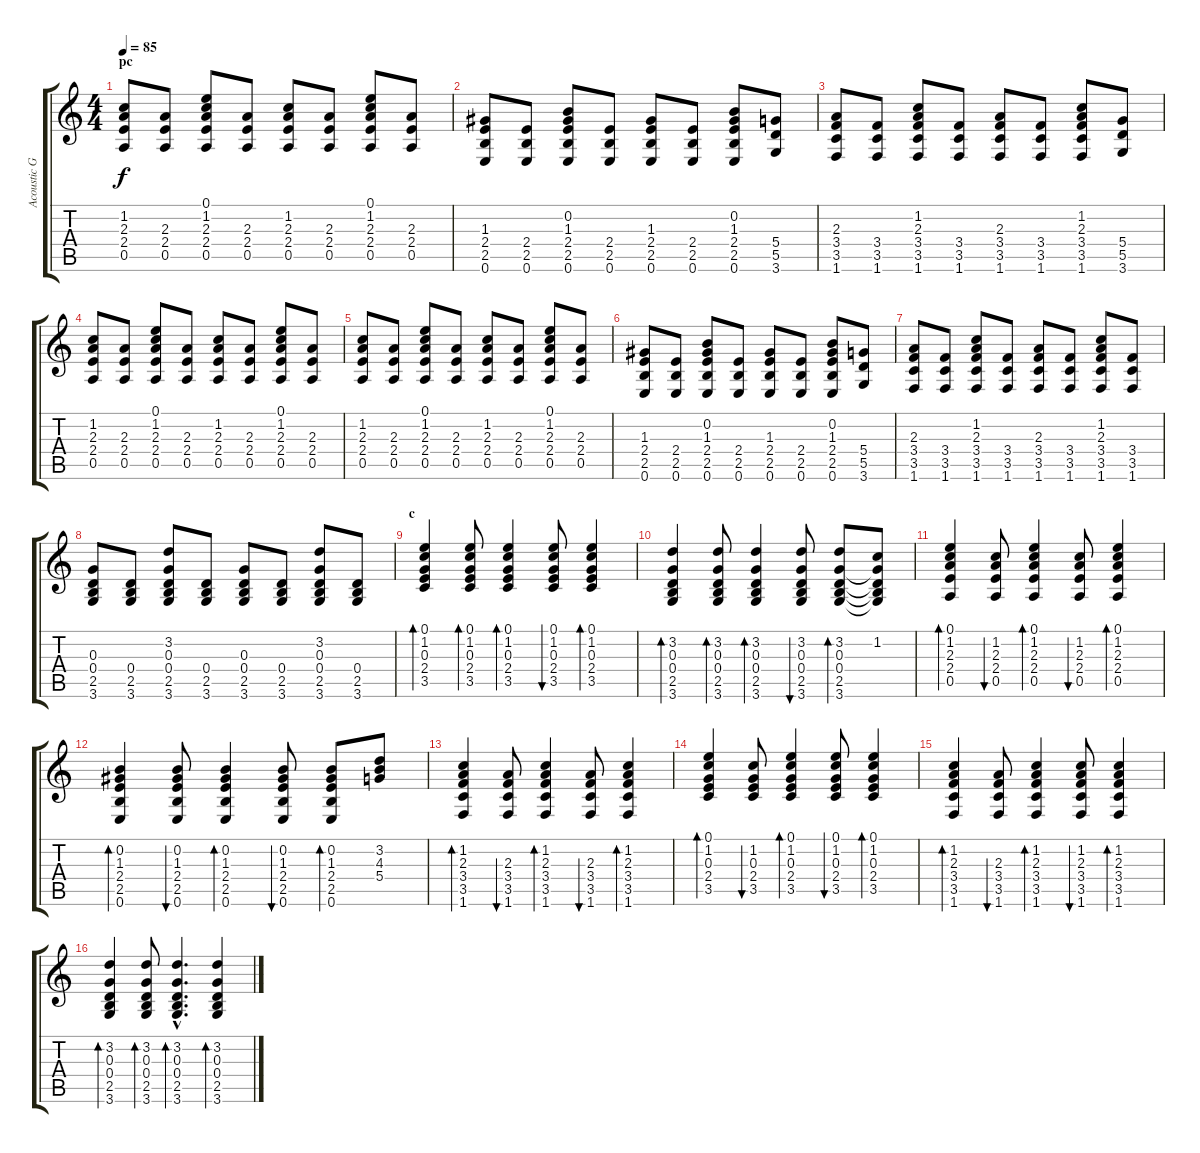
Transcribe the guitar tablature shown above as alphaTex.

\track ("Acoustic Guitar" "Acoustic G") {instrument acousticguitarsteel}
\staff {score tabs}
\tuning (E4 B3 G3 D3 A2 E2) {hide}
\ts (4 4)
\section ("" "pc")
\tempo 85
\clef g2
\ks c
(1.2 2.3 2.4 0.5).8{dy f volume 11} (2.3 2.4 0.5).8 (0.1 1.2 2.3 2.4 0.5).8 (2.3 2.4 0.5).8 (1.2 2.3 2.4 0.5).8 (2.3 2.4 0.5).8 (0.1 1.2 2.3 2.4 0.5).8 (2.3 2.4 0.5).8 |
(1.3 2.4 2.5 0.6).8 (2.4 2.5 0.6).8 (0.2 1.3 2.4 2.5 0.6).8 (2.4 2.5 0.6).8 (1.3 2.4 2.5 0.6).8 (2.4 2.5 0.6).8 (0.2 1.3 2.4 2.5 0.6).8 (5.4 5.5 3.6).8 |
(2.3 3.4 3.5 1.6).8 (3.4 3.5 1.6).8 (1.2 2.3 3.4 3.5 1.6).8 (3.4 3.5 1.6).8 (2.3 3.4 3.5 1.6).8 (3.4 3.5 1.6).8 (1.2 2.3 3.4 3.5 1.6).8 (5.4 5.5 3.6).8 |
(1.2 2.3 2.4 0.5).8 (2.3 2.4 0.5).8 (0.1 1.2 2.3 2.4 0.5).8 (2.3 2.4 0.5).8 (1.2 2.3 2.4 0.5).8 (2.3 2.4 0.5).8 (0.1 1.2 2.3 2.4 0.5).8 (2.3 2.4 0.5).8 |
(1.2 2.3 2.4 0.5).8 (2.3 2.4 0.5).8 (0.1 1.2 2.3 2.4 0.5).8 (2.3 2.4 0.5).8 (1.2 2.3 2.4 0.5).8 (2.3 2.4 0.5).8 (0.1 1.2 2.3 2.4 0.5).8 (2.3 2.4 0.5).8 |
(1.3 2.4 2.5 0.6).8 (2.4 2.5 0.6).8 (0.2 1.3 2.4 2.5 0.6).8 (2.4 2.5 0.6).8 (1.3 2.4 2.5 0.6).8 (2.4 2.5 0.6).8 (0.2 1.3 2.4 2.5 0.6).8 (5.4 5.5 3.6).8 |
(2.3 3.4 3.5 1.6).8 (3.4 3.5 1.6).8 (1.2 2.3 3.4 3.5 1.6).8 (3.4 3.5 1.6).8 (2.3 3.4 3.5 1.6).8 (3.4 3.5 1.6).8 (1.2 2.3 3.4 3.5 1.6).8 (3.4 3.5 1.6).8 |
(0.3 0.4 2.5 3.6).8 (0.4 2.5 3.6).8 (3.2 0.3 0.4 2.5 3.6).8 (0.4 2.5 3.6).8 (0.3 0.4 2.5 3.6).8 (0.4 2.5 3.6).8 (3.2 0.3 0.4 2.5 3.6).8 (0.4 2.5 3.6).8 |
\section ("" "c")
(0.1 1.2 0.3 2.4 3.5).4{bd 30} (0.1 1.2 0.3 2.4 3.5).8{bd 30} (0.1 1.2 0.3 2.4 3.5).4{bd 30} (0.1 1.2 0.3 2.4 3.5).8{bu 30} (0.1 1.2 0.3 2.4 3.5).4{bd 30} |
(3.2 0.3 0.4 2.5 3.6).4{bd 30} (3.2 0.3 0.4 2.5 3.6).8{bd 30} (3.2 0.3 0.4 2.5 3.6).4{bd 30} (3.2 0.3 0.4 2.5 3.6).8{bu 30} (3.2 0.3 0.4 2.5 3.6).8{bd 30} (1.2 0.3{t} 0.4{t} 2.5{t} 3.6{t}).8 |
(0.1 1.2 2.3 2.4 0.5).4{bd 30} (1.2 2.3 2.4 0.5).8{bu 30} (0.1 1.2 2.3 2.4 0.5).4{bd 30} (1.2 2.3 2.4 0.5).8{bu 30} (0.1 1.2 2.3 2.4 0.5).4{bd 30} |
(0.2 1.3 2.4 2.5 0.6).4{bd 30} (0.2 1.3 2.4 2.5 0.6).8{bu 30} (0.2 1.3 2.4 2.5 0.6).4{bd 30} (0.2 1.3 2.4 2.5 0.6).8{bu 30} (0.2 1.3 2.4 2.5 0.6).8{bd 30} (3.2 4.3 5.4).8 |
(1.2 2.3 3.4 3.5 1.6).4{bd 30} (2.3 3.4 3.5 1.6).8{bu 30} (1.2 2.3 3.4 3.5 1.6).4{bd 30} (2.3 3.4 3.5 1.6).8{bu 30} (1.2 2.3 3.4 3.5 1.6).4{bd 30} |
(0.1 1.2 0.3 2.4 3.5).4{bd 30} (1.2 0.3 2.4 3.5).8{bu 30} (0.1 1.2 0.3 2.4 3.5).4{bd 30} (0.1 1.2 0.3 2.4 3.5).8{bu 30} (0.1 1.2 0.3 2.4 3.5).4{bd 30} |
(1.2 2.3 3.4 3.5 1.6).4{bd 30} (2.3 3.4 3.5 1.6).8{bu 30} (1.2 2.3 3.4 3.5 1.6).4{bd 30} (1.2 2.3 3.4 3.5 1.6).8{bu 30} (1.2 2.3 3.4 3.5 1.6).4{bd 30} |
(3.2 0.3 0.4 2.5 3.6).4{bd 30} (3.2 0.3 0.4 2.5 3.6).8{bd 30} (3.2{hac} 0.3{hac} 0.4{hac} 2.5{hac} 3.6{hac}).4{d bd 30} (3.2 0.3 0.4 2.5 3.6).4{bd 30}
